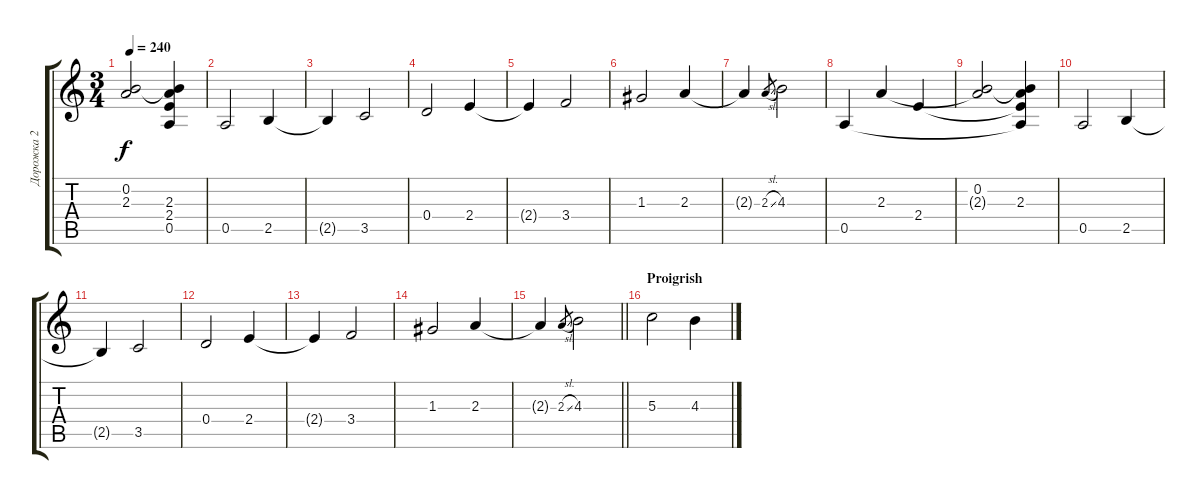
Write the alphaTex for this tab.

\track ("Дорожка 2" "Дорожка 2") {instrument acousticguitarsteel}
\staff {score tabs}
\tuning (E4 B3 G3 D3 A2 E2) {hide}
\ts (3 4)
\tempo 240
\clef g2
\ks c
(0.2 2.3{t}).2{dy f} (0.2{t} 2.3 2.4{t} 0.5{t}).4 |
0.5.2 2.5.4 |
2.5{t}.4 3.5.2 |
0.4.2 2.4.4 |
2.4{t}.4 3.4.2 |
1.3.2 2.3.4 |
2.3{t}.4 2.3{sl}.8{gr} 4.3.2 |
0.5.4 2.3.4 2.4.4 |
(0.2 2.3{t}).2 (0.2{t} 2.3 2.4{t} 0.5{t}).4 |
0.5.2 2.5.4 |
2.5{t}.4 3.5.2 |
0.4.2 2.4.4 |
2.4{t}.4 3.4.2 |
1.3.2 2.3.4 |
\barLineRight lightlight
2.3{t}.4 2.3{sl}.8{gr} 4.3.2 |
\section ("" "Proigrish")
5.3.2 4.3.4
